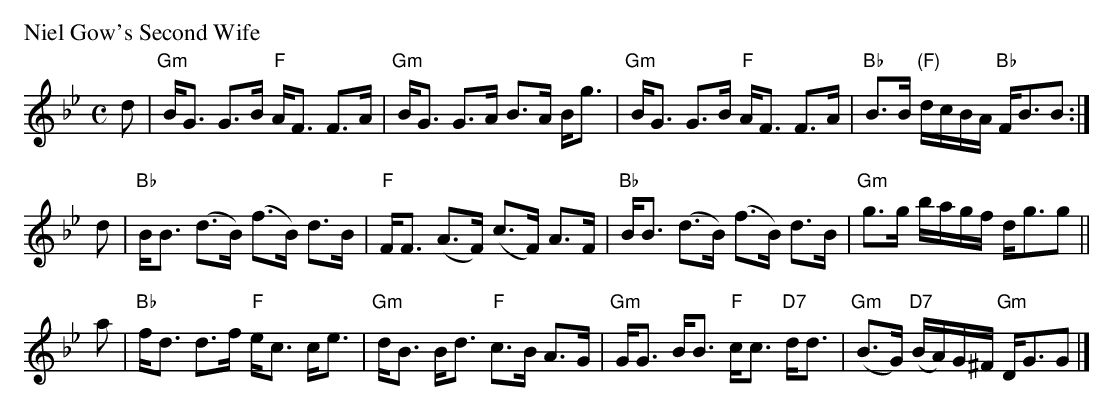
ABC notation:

X:1
P: Niel Gow's Second Wife
M: C
L: 1/8
K: Gm
d |\
"Gm"B<G G>B "F"A<F F>A | "Gm"B<G G>A B>A B<g |\
"Gm"B<G G>B "F"A<F F>A | "Bb"B>B "(F)"d/c/B/A/ "Bb"F<BB :|
d |\
"Bb"B<B (d>B) (f>B) d>B | "F"F<F (A>F) (c>F) A>F |\
"Bb"B<B (d>B) (f>B) d>B | "Gm"g>g b/a/g/f/ d<gg ||
a |\
"Bb"f<d d>f "F"e<c c<e | "Gm"d<B B<d "F"c>B A>G |\
"Gm"G<G B<B "F"c<c "D7"d<d | "Gm"(B>G) "D7"(B/A/)G/^F/ "Gm"D<GG |]
